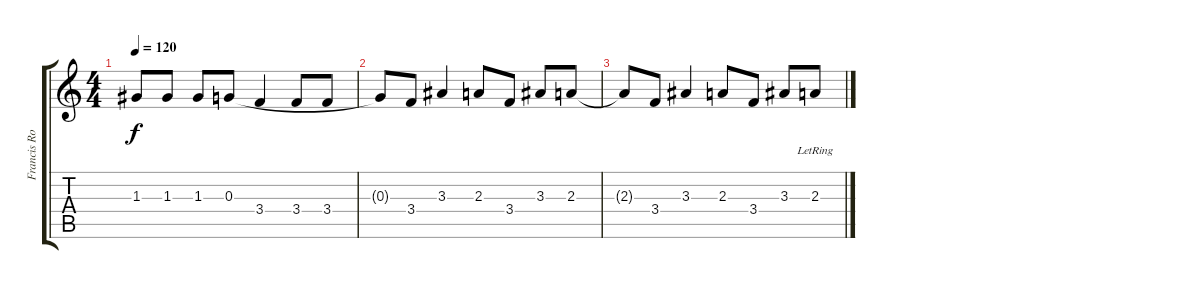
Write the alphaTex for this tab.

\track ("Francis Rossi" "Francis Ro") {instrument overdrivenguitar}
\staff {score tabs}
\tuning (E4 B3 G3 D3 A2 E2) {hide}
\ts (4 4)
\tempo 120
\clef g2
\ks c
1.3.8{dy f} 1.3.8 1.3.8 0.3.8 3.4.4 3.4.8 3.4.8 |
0.3{t}.8 3.4.8 3.3.4 2.3.8 3.4.8 3.3.8 2.3.8 |
2.3{t}.8 3.4.8 3.3.4 2.3.8 3.4.8 3.3.8 2.3{lr}.8
